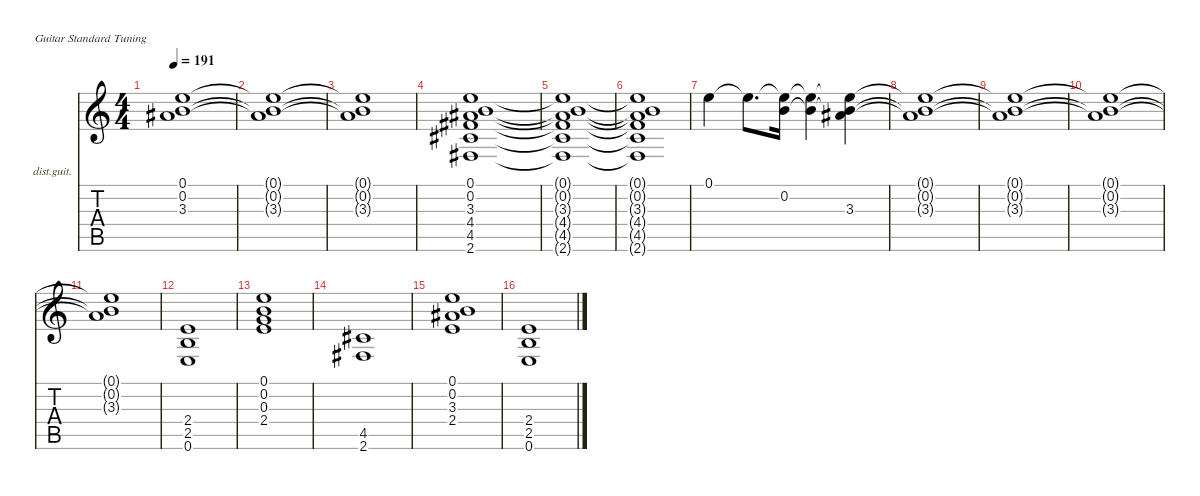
\defaultSystemsLayout 4
\hideDynamics
\bracketExtendMode nobrackets
\firstSystemTrackNameOrientation horizontal
\otherSystemsTrackNameOrientation horizontal
\track ("Guitar 1" "dist.guit.") {mute instrument distortionguitar}
\staff {score tabs}
\tuning (E4 B3 G3 D3 A2 E2)
\ts (4 4)
\tempo 191
\clef g2
\ks c
(0.1{t} 0.2{t} 3.3{t acc #}).1{dy mp beam Down} |
(0.1{t} 0.2{t} 3.3{t acc #}).1{beam Down} |
(0.1{t} 0.2{t} 3.3{t acc #}).1{beam Down} |
(0.1 0.2 3.3{acc #} 4.4{acc #} 4.5{acc #} 2.6{acc #}).1{beam Up} |
(0.1{t} 0.2{t} 3.3{t acc #} 4.4{t acc #} 4.5{t acc #} 2.6{t acc #}).1{beam Up} |
(0.1{t} 0.2{t} 3.3{t acc #} 4.4{t acc #} 4.5{t acc #} 2.6{t acc #}).1{beam Up} |
0.1.4{beam Down} 0.1{t}.8{d beam Down} (0.1{t} 0.2).16{beam Down} (0.1{t} 0.2{t}).4{beam Down} (0.1{t} 0.2{t} 3.3{acc #}).4{beam Down} |
(0.1{t} 0.2{t} 3.3{t acc #}).1{beam Down} |
(0.1{t} 0.2{t} 3.3{t acc #}).1{beam Down} |
(0.1{t} 0.2{t} 3.3{t acc #}).1{beam Down} |
(0.1{t} 0.2{t} 3.3{t acc #}).1{beam Down} |
(2.4 2.5 0.6).1{dy f beam Up} |
(0.1 0.2 0.3 2.4).1{beam Up} |
(4.5{acc #} 2.6{acc #}).1{beam Up} |
(0.1 0.2 3.3{acc #} 2.4).1{beam Up} |
(2.4 2.5 0.6).1{beam Up}
